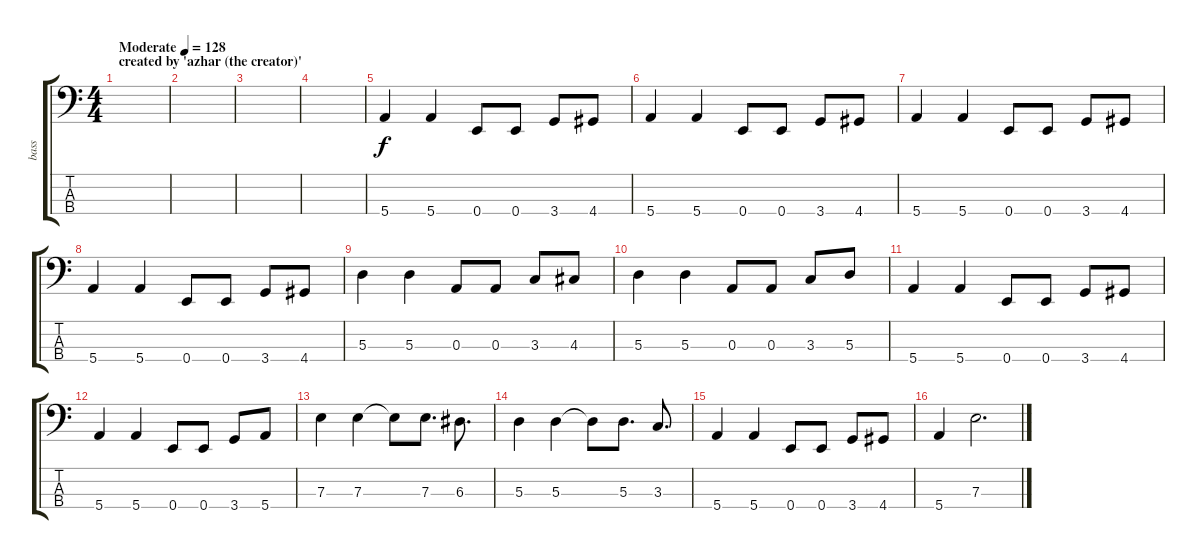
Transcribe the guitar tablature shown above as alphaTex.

\track ("bass" "bass") {instrument electricbassfinger}
\staff {score tabs}
\tuning (G2 D2 A1 E1) {hide}
\ts (4 4)
\section ("" "created by 'azhar (the creator)'")
\tempo (128 "Moderate")
\clef f4
\ks c
|
|
|
|
5.4.4 5.4.4 0.4.8 0.4.8 3.4.8 4.4.8 |
5.4.4 5.4.4 0.4.8 0.4.8 3.4.8 4.4.8 |
5.4.4 5.4.4 0.4.8 0.4.8 3.4.8 4.4.8 |
5.4.4 5.4.4 0.4.8 0.4.8 3.4.8 4.4.8 |
5.3.4 5.3.4 0.3.8 0.3.8 3.3.8 4.3.8 |
5.3.4 5.3.4 0.3.8 0.3.8 3.3.8 5.3.8 |
5.4.4 5.4.4 0.4.8 0.4.8 3.4.8 4.4.8 |
5.4.4 5.4.4 0.4.8 0.4.8 3.4.8 5.4.8 |
7.3.4 7.3.4 7.3{t}.8 7.3.8{d} 6.3.8{d} |
5.3.4 5.3.4 5.3{t}.8 5.3.8{d} 3.3.8{d} |
5.4.4 5.4.4 0.4.8 0.4.8 3.4.8 4.4.8 |
5.4.4 7.3.2{d}
